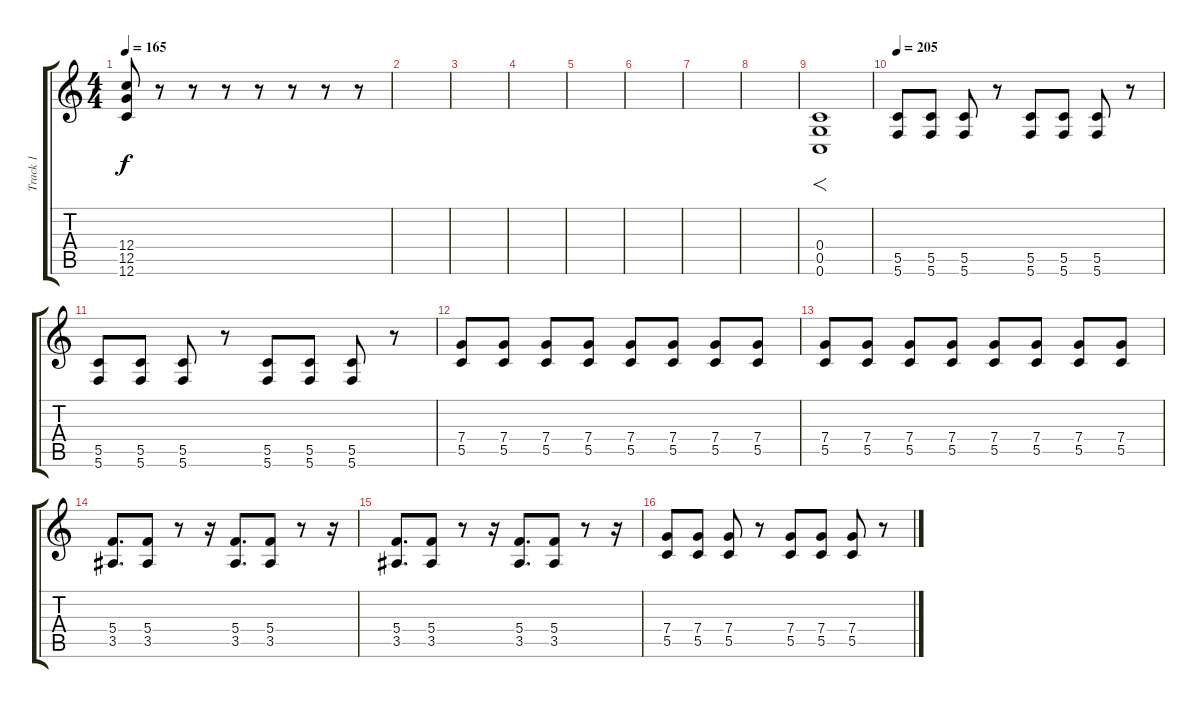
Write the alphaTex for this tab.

\track ("Track 1" "Track 1") {instrument distortionguitar}
\staff {score tabs}
\tuning (D4 A3 F3 C3 G2 C2) {hide}
\ts (4 4)
\tempo 165
\clef g2
\ks c
(12.4 12.5 12.6).8{dy f} r.8 r.8 r.8 r.8 r.8 r.8 r.8 |
|
|
|
|
|
|
|
(0.4 0.5 0.6).1{f} |
\tempo 205
(5.5 5.6).8 (5.5 5.6).8 (5.5 5.6).8 r.8 (5.5 5.6).8 (5.5 5.6).8 (5.5 5.6).8 r.8 |
(5.5 5.6).8 (5.5 5.6).8 (5.5 5.6).8 r.8 (5.5 5.6).8 (5.5 5.6).8 (5.5 5.6).8 r.8 |
(7.4 5.5).8 (7.4 5.5).8 (7.4 5.5).8 (7.4 5.5).8 (7.4 5.5).8 (7.4 5.5).8 (7.4 5.5).8 (7.4 5.5).8 |
(7.4 5.5).8 (7.4 5.5).8 (7.4 5.5).8 (7.4 5.5).8 (7.4 5.5).8 (7.4 5.5).8 (7.4 5.5).8 (7.4 5.5).8 |
(5.4 3.5).8{d} (5.4 3.5).8 r.8 r.16 (5.4 3.5).8{d} (5.4 3.5).8 r.8 r.16 |
(5.4 3.5).8{d} (5.4 3.5).8 r.8 r.16 (5.4 3.5).8{d} (5.4 3.5).8 r.8 r.16 |
(7.4 5.5).8 (7.4 5.5).8 (7.4 5.5).8 r.8 (7.4 5.5).8 (7.4 5.5).8 (7.4 5.5).8 r.8
